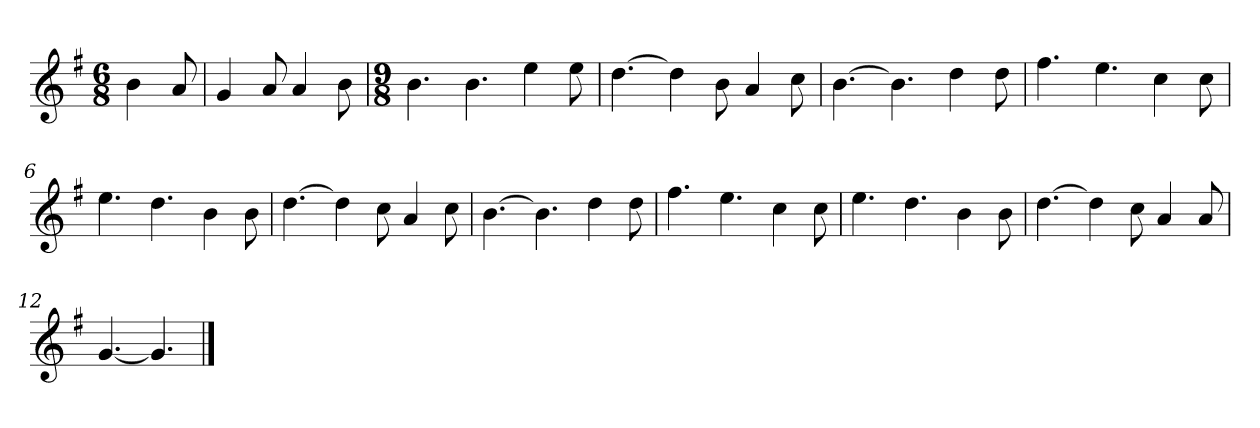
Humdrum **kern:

**kern
*part1
*staff1
*k[f#]
*M6/8
*MM120
=
4b
8a
=1
4g
8a
4a
8b
=2
*M9/8
4.b
4.b
4ee
8ee
=3
[4.dd
4dd]
8b
4a
8cc
=4
[4.b
4.b]
4dd
8dd
=5
4.ff#
4.ee
4cc
8cc
=6
4.ee
4.dd
4b
8b
=7
[4.dd
4dd]
8cc
4a
8cc
=8
[4.b
4.b]
4dd
8dd
=9
4.ff#
4.ee
4cc
8cc
=10
4.ee
4.dd
4b
8b
=11
[4.dd
4dd]
8cc
4a
8a
=12
[4.g
4.g]
==
*-
